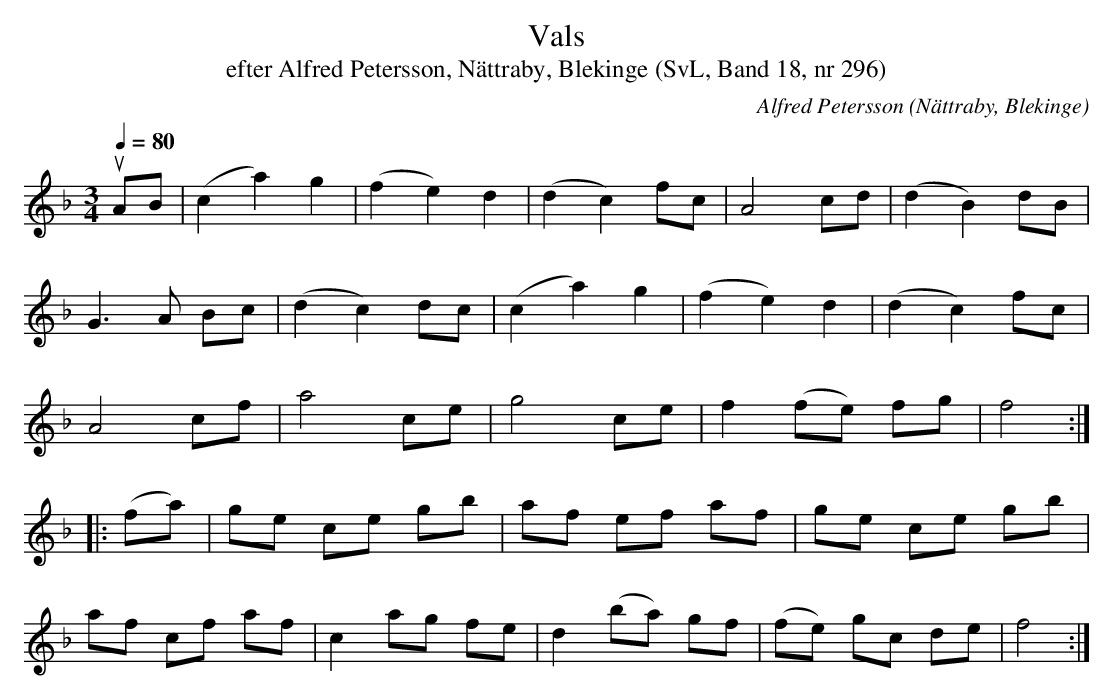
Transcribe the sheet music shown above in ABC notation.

X:1
T:Vals
T:efter Alfred Petersson, Nättraby, Blekinge (SvL, Band 18, nr 296)
O:Nättraby, Blekinge
C:Alfred Petersson
M:3/4
L:1/8
Q:1/4=80
K:F
uAB|(c2a2) g2|(f2e2)d2|(d2c2) fc|A4 cd|(d2B2) dB|
G3 A Bc|(d2c2) dc|(c2a2) g2|(f2e2) d2|(d2c2) fc|
A4 cf|a4 ce|g4 ce|f2 (fe) fg|f4:|
|:(fa)|ge ce gb|af ef af|ge ce gb|
af cf af|c2 ag fe|d2 (ba) gf|(fe) gc de|f4:|
